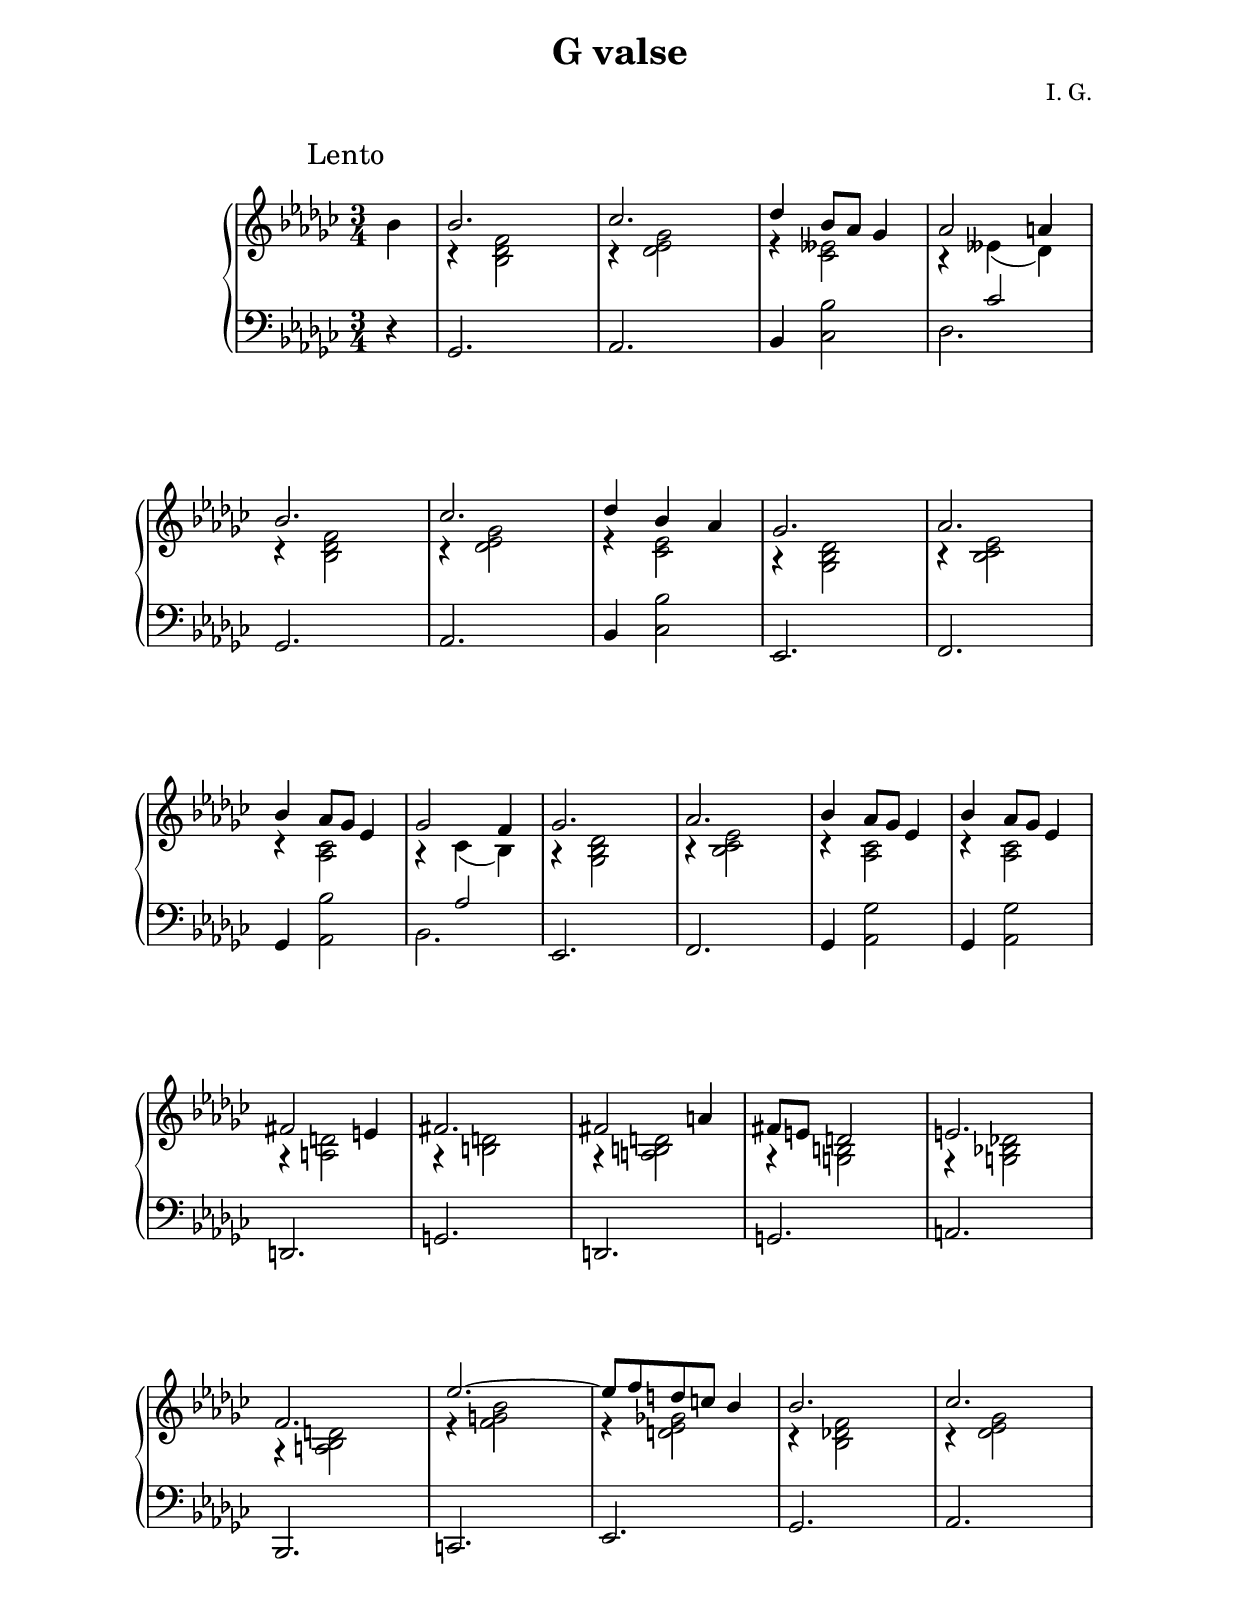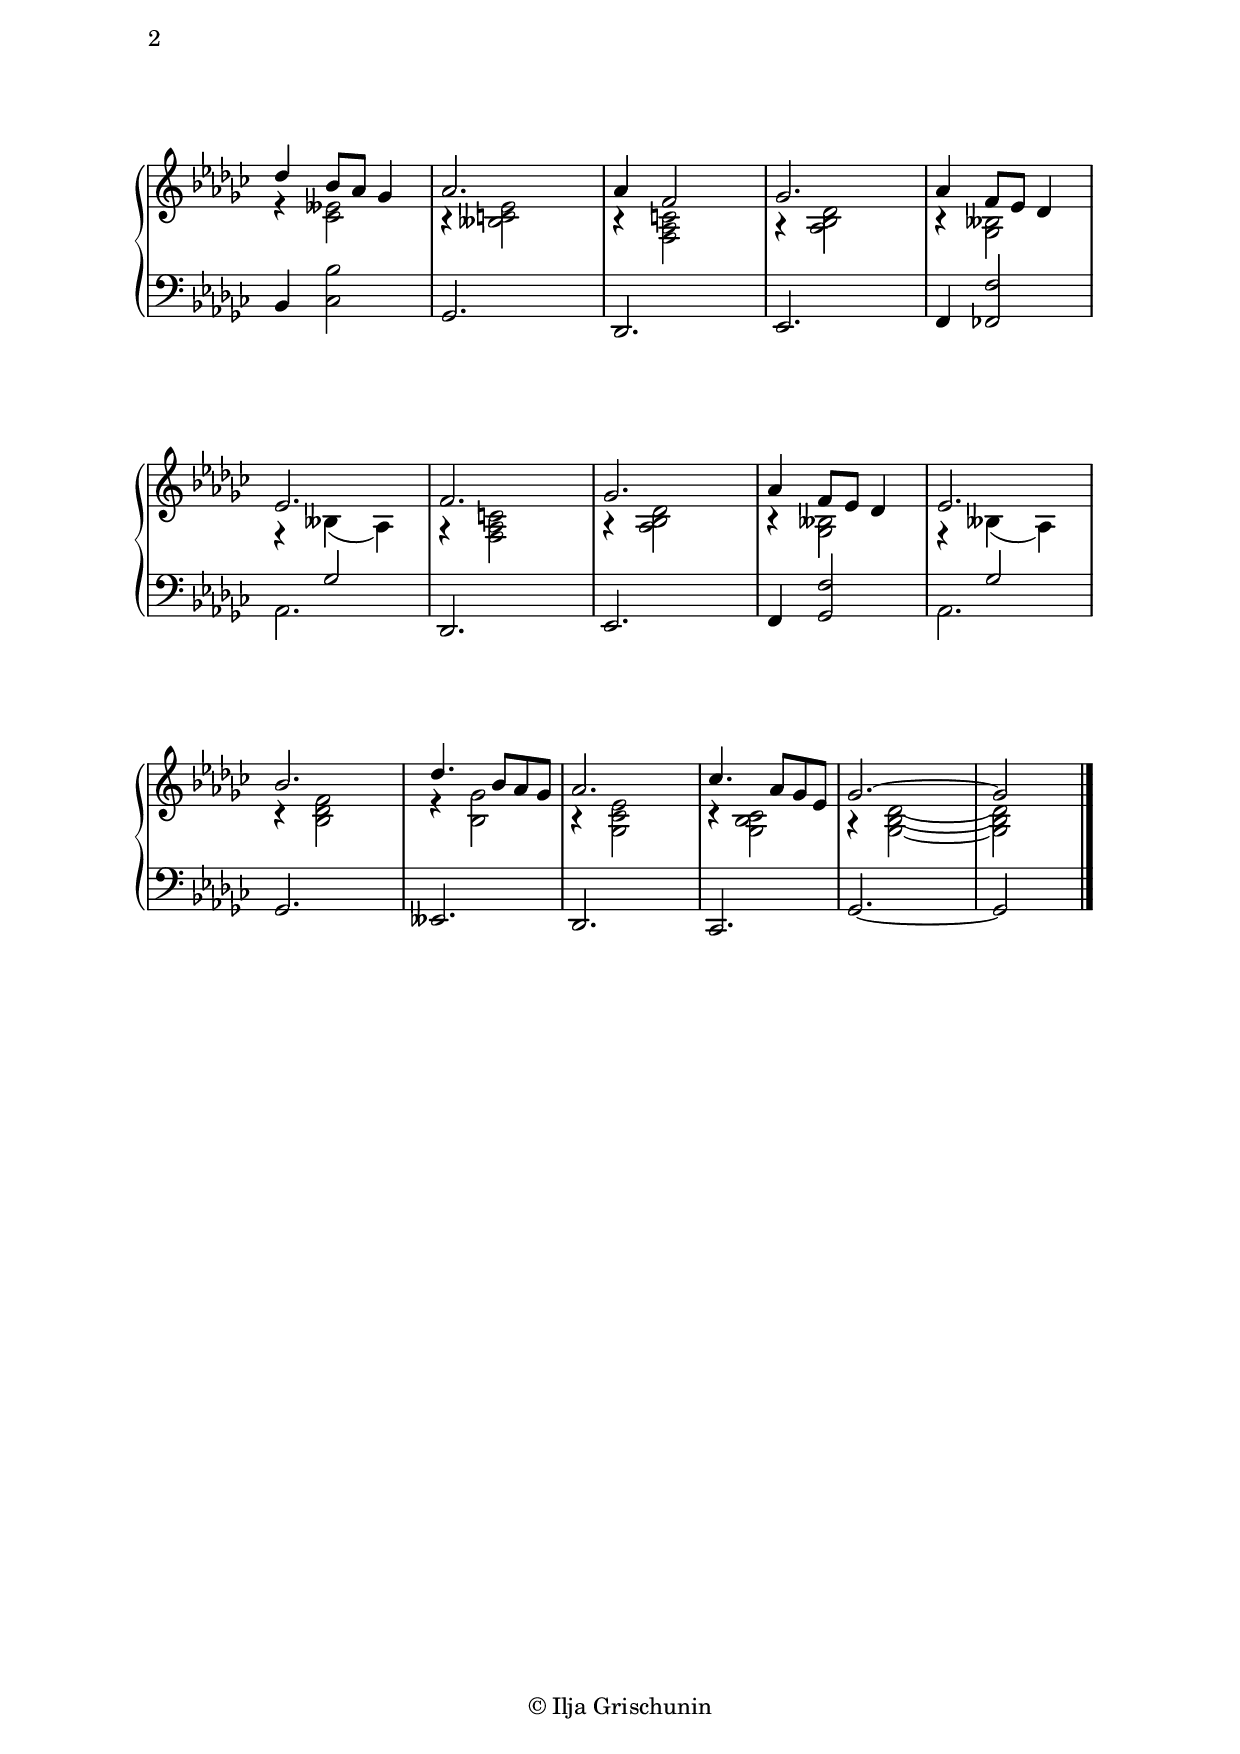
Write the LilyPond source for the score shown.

\version "2.19.15"
%\version "2.18.0"

\language "deutsch"

\header {
  title = "G valse"
  composer = "I. G."
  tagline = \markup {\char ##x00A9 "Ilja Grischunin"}
}

\paper {
  #(set-paper-size "a4")
  top-system-spacing #'basic-distance = #25
  top-markup-spacing #'basic-distance = #5
  markup-system-spacing #'basic-distance = #30
  system-system-spacing #'basic-distance = #25
  last-bottom-spacing #'basic-distance = #30
  left-margin = 25
  right-margin = 25
  %two-sided = ##t
  %inner-margin = 25
  %outer-margin = 15
}

\layout {
  \context {
    \PianoStaff
    \consists #Span_stem_engraver
  }
  \context{
    \Score
    %\override StaffGrouper.staff-staff-spacing.basic-distance = #13
    \remove "Bar_number_engraver"
  }
}
%%%%%%%%% SCRIPTS %%%%%%%%%
makeOctaves =
#(define-music-function (parser location arg mus)
   (integer? ly:music?)
   #{<<
     \withMusicProperty #'to-relative-callback
     #(lambda (m p)
        (let ((mu (ly:music-property m 'element)))
          (ly:music-transpose mu (ly:make-pitch (- arg) 0 0))
          (ly:make-music-relative! mu p)
          (ly:music-transpose mu (ly:make-pitch arg 0 0)))
        p)
     \transpose c' $(ly:make-pitch arg 0 0) $mus
     $mus
     >>
   #})
pocoCr =
#(make-music 'CrescendoEvent
   'span-type 'text
   'span-text "poco cresc.")
pocoDim =
#(make-music 'CrescendoEvent
   'span-type 'text
   'span-text "poco dimin.")
%%%%%%%%%%% RH %%%%%%%%%%%%
rechtsUp = \relative {
  \clef treble
  \key ges \major
  \time 3/4
  %\override Score.SpacingSpanner.strict-note-spacing = ##t
  \set Score.proportionalNotationDuration = #(ly:make-moment 1/8)
  %\set Staff.printKeyCancellation = ##f
  \override Score.RehearsalMark.extra-offset = #'(-3 . 3)
  \mark "Lento"
  \partial 4
  \stemDown
  b'
  \stemUp
  b2. ces des4 b8 as ges4 as2 a4\break
  b2. ces des4 b as
  ges2. as b4 as8 ges es4 ges2 f4 ges2. as
  b4 as8 ges es4 b'4 as8 ges es4\break
  fis2 e4 fis2. fis2 a4 fis8 e d2 e2. f
  es'2.~ es8 f d c b4 b2. ces des4 b8 as ges4
  as2. as4 f2 ges2. as4 f8 es des4 es2.
  f ges as4 f8 es des4 es2. b' des4. b8 as ges
  as2. ces4. as8 ges es ges2.~ ges2
  \bar "|."
}
rechtsDovn = \relative {
  %\override Rest.extra-offset = #'(0 . -1.5)
  s4 r <b des f>2 r4 <des es ges>2 r4 <ces eses>2
  r4 eses( des) r <b des f>2 r4 <des es ges>2
  r4 <ces es>2 r4 <ges b des>2 r4 <b ces es>2
  r4 <as ces>2 r4 ces( b) r4 <ges b des>2
  r4 <b ces es>2 r4 <as ces>2 r4 <as ces>2
  r4 <a d>2 r4 <h d>2 r4 <a h d>2 r4 <g h>2
  r4 <g b! des!>2 r4 <a b d>2 r4 <f' g b>2
  r4 <d es ges!>2 r4 <b des! f>2 r4 <des es ges>2
  r4 <ces eses>2 r4 <heses c es>2 r4 <f as c>2
  r4 <as b des>2 r4 <ges heses>2 r4 heses( as)
  r4 <f as c>2 r4 <as b des>2 r4 <ges heses>2
  r4 heses( as) r4 <b des f>2 r4 <b ges'>2
  r4 <ges ces es>2 r4 <ges b ces>2 r4 <ges b des>2~
  q \bar "|."
}
%%%%%%%%%%% LH %%%%%%%%%%%%
links = \relative {
  \clef bass
  \key ges \major
  \time 3/4
  %\set Staff.printKeyCancellation = ##f
  \partial 4 r4
  ges,2. as b4 <ces b'>2 <<{s4 ces'2}\\{des,2.}>>
  ges, as b4 <ces b'>2
  es,2. f ges4 <as b'>2 <<{s4 as'2}\\{b,2.}>>
  es, f ges4 <as ges'>2 ges4 <as ges'>2
  d,2. g d g a
  %\pageBreak
  b, c es
  ges as b4 <ces b'>2 ges2.
  des es f4 <fes f'>2 <<{s4 ges'2}\\{as,2.}>>
  des, es f4 <ges f'>2 <<{s4 ges'2}\\{as,2.}>>
  ges eses des ces ges'~ ges2
  \bar "|."
}
%%%%%%%%%%%%D%%%%%%%%%%%%
dynamic = {
  \override DynamicTextSpanner.style = #'none
  \override Hairpin.to-barline = ##f

}
%%%%%%%%%%%%%%%%%%%%%%
\score {
  \new PianoStaff <<
    \new Staff = "RH"
    <<
      {
        \rechtsUp
      }
      \\
      {
        \rechtsDovn
      }
    >>
    \new Dynamics = "DYN" \dynamic
    \new Staff = "LH" \links
  >>
}